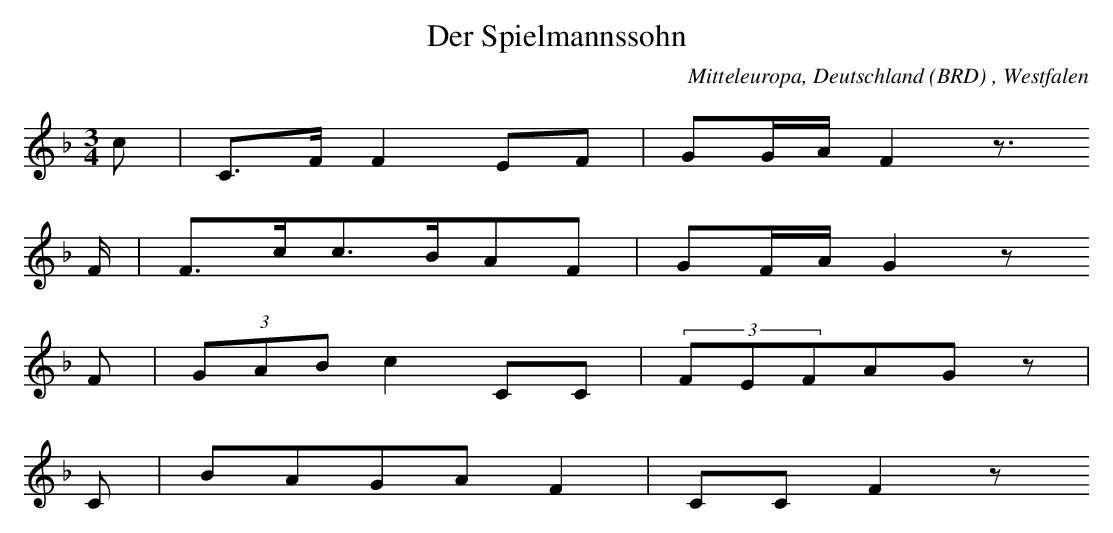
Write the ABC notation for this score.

X:1
T: Der Spielmannssohn
O: Mitteleuropa, Deutschland (BRD) , Westfalen
M: 3/4
L: 1/16
K: F
c2 | C3FF4E2F2 | G2GAF4z3
F | F3cc3BA2F2 | G2FAG4z2
F2 | (3G2A2B2c4C2C2 | (3F2E2F2A2G2z2 |
C2 | B2A2G2A2F4 | C2C2F4z2
